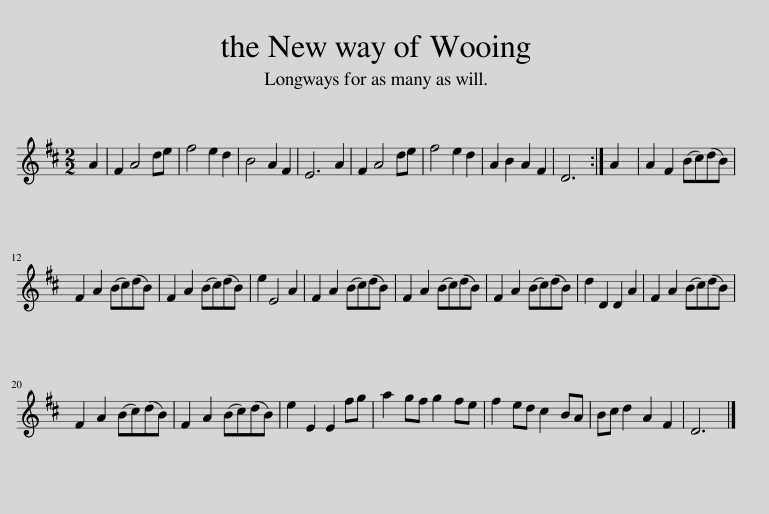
X:1
L:1/8
M:2/2
I:linebreak $
K:D
V:1 treble
V:1
 A2 | F2 A4 de | f4 e2 d2 | B4 A2 F2 | E6 A2 | %5
 F2 A4 de | f4 e2 d2 | A2 B2 A2 F2 | D6 :| A2 | %10
 A2 F2 (Bc)(dB) |$ F2 A2 (Bc)(dB) | F2 A2 (Bc)(dB) | e2 E4 A2 | F2 A2 (Bc)(dB) | %15
 F2 A2 (Bc)(dB) | F2 A2 (Bc)(dB) | d2 D2 D2 A2 | F2 A2 (Bc)(dB) |$ F2 A2 (Bc)(dB) | %20
 F2 A2 (Bc)(dB) | e2 E2 E2 fg | a2 gf g2 fe | f2 ed c2 BA | Bc d2 A2 F2 | %25
 D6 |] %26
